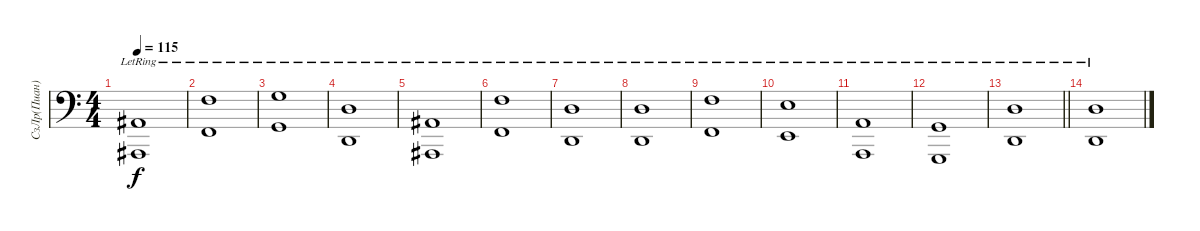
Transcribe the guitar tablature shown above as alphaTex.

\track ("СзЛр(Пиан)" "СзЛр(Пиан)") {instrument fx5brightness}
\staff {score}
\tuning (C3 C2 C1 C0) {hide}
\ts (4 4)
\tempo 115
\clef f4
\ks c
(10.2{lr} 10.3{lr}).1{dy f} |
(5.1{lr} 5.2{lr}).1 |
(7.1{lr} 7.2{lr}).1 |
(2.1{lr} 2.2{lr}).1 |
(10.2{lr} 10.3{lr}).1 |
(5.1{lr} 5.2{lr}).1 |
(2.1{lr} 2.2{lr}).1 |
(2.1{lr} 2.2{lr}).1 |
(5.1{lr} 5.2{lr}).1 |
(4.1{lr} 4.2{lr}).1 |
(9.2{lr} 9.3{lr}).1 |
(7.2{lr} 7.3{lr}).1 |
\barLineRight lightlight
(2.1{lr} 2.2{lr}).1 |
(2.1{lr} 2.2{lr}).1
